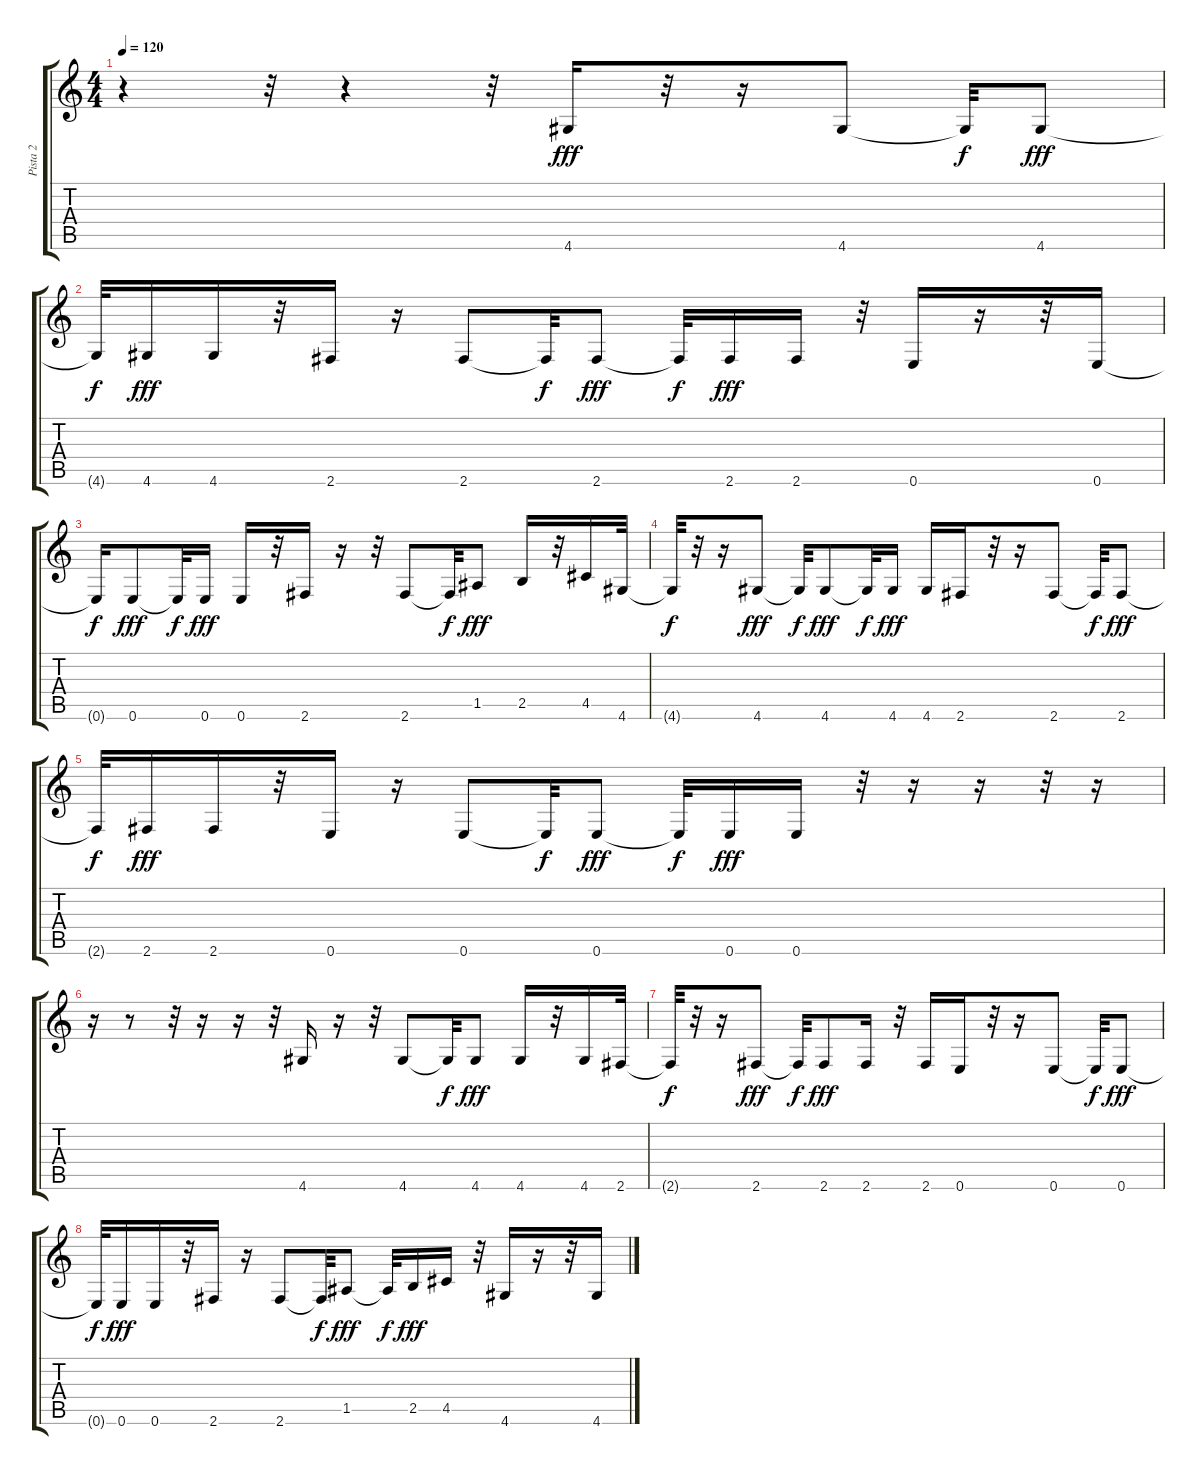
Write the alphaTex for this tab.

\track ("Pista 2" "Pista 2") {instrument synthbass2}
\staff {score tabs}
\tuning (E4 B3 G3 D3 A2 E2) {hide}
\ts (4 4)
\tempo 120
\clef g2
\ks c
r.4{dy fff} r.32 r.4 r.32 4.6.16 r.32 r.16 4.6.8 4.6{t}.32{dy f} 4.6.8{dy fff} |
4.6{t}.32{dy f} 4.6.16{dy fff} 4.6.16 r.32 2.6.16 r.16 2.6.8 2.6{t}.32{dy f} 2.6.8{dy fff} 2.6{t}.32{dy f} 2.6.16{dy fff} 2.6.16 r.32 0.6.16 r.16 r.32 0.6.16 |
0.6{t}.16{dy f} 0.6.8{dy fff} 0.6{t}.32{dy f} 0.6.16{dy fff} 0.6.16 r.32 2.6.16 r.16 r.32 2.6.8 2.6{t}.32{dy f} 1.5.8{dy fff} 2.5.16 r.32 4.5.16 4.6.32 |
4.6{t}.32{dy f} r.32 r.16 4.6.8{dy fff} 4.6{t}.32{dy f} 4.6.8{dy fff} 4.6{t}.32{dy f} 4.6.16{dy fff} 4.6.16 2.6.16 r.32 r.16 2.6.8 2.6{t}.32{dy f} 2.6.8{dy fff} |
2.6{t}.32{dy f} 2.6.16{dy fff} 2.6.16 r.32 0.6.16 r.16 0.6.8 0.6{t}.32{dy f} 0.6.8{dy fff} 0.6{t}.32{dy f} 0.6.16{dy fff} 0.6.16 r.32 r.16 r.16 r.32 r.16 |
r.16 r.8 r.32 r.16 r.16 r.32 4.6.16 r.16 r.32 4.6.8 4.6{t}.32{dy f} 4.6.8{dy fff} 4.6.16 r.32 4.6.16 2.6.32 |
2.6{t}.32{dy f} r.32 r.16 2.6.8{dy fff} 2.6{t}.32{dy f} 2.6.8{dy fff} 2.6.16 r.32 2.6.16 0.6.16 r.32 r.16 0.6.8 0.6{t}.32{dy f} 0.6.8{dy fff} |
0.6{t}.32{dy f} 0.6.16{dy fff} 0.6.16 r.32 2.6.16 r.16 2.6.8 2.6{t}.32{dy f} 1.5.8{dy fff} 1.5{t}.32{dy f} 2.5.16{dy fff} 4.5.16 r.32 4.6.16 r.16 r.32 4.6.16
